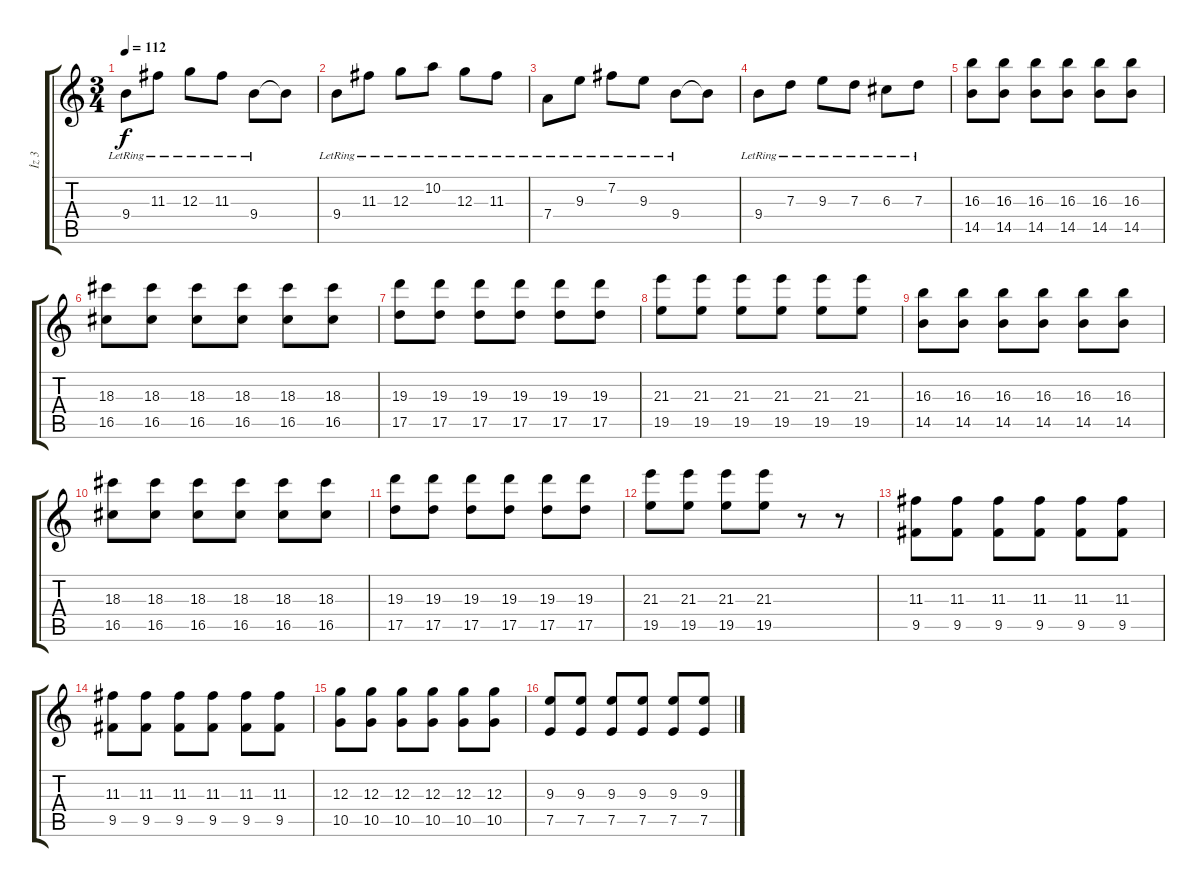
\track ("İz 3" "İz 3") {instrument distortionguitar}
\staff {score tabs}
\tuning (E4 B3 G3 D3 A2 D2) {hide}
\ts (3 4)
\tempo 112
\clef g2
\ks c
9.4{lr}.8{dy f volume 13 instrument pad1newage} 11.3{lr}.8 12.3{lr}.8 11.3{lr}.8 9.4{lr}.8 9.4{t}.8 |
9.4{lr}.8 11.3{lr}.8 12.3{lr}.8 10.2{lr}.8 12.3{lr}.8 11.3{lr}.8 |
7.4{lr}.8 9.3{lr}.8 7.2{lr}.8 9.3{lr}.8 9.4{lr}.8 9.4{t}.8 |
9.4{lr}.8 7.3{lr}.8 9.3{lr}.8 7.3{lr}.8 6.3{lr}.8 7.3{lr}.8 |
(16.3 14.5).8{instrument distortionguitar} (16.3 14.5).8 (16.3 14.5).8 (16.3 14.5).8 (16.3 14.5).8 (16.3 14.5).8 |
(18.3 16.5).8 (18.3 16.5).8 (18.3 16.5).8 (18.3 16.5).8 (18.3 16.5).8 (18.3 16.5).8 |
(19.3 17.5).8 (19.3 17.5).8 (19.3 17.5).8 (19.3 17.5).8 (19.3 17.5).8 (19.3 17.5).8 |
(21.3 19.5).8 (21.3 19.5).8 (21.3 19.5).8 (21.3 19.5).8 (21.3 19.5).8 (21.3 19.5).8 |
(16.3 14.5).8{instrument distortionguitar} (16.3 14.5).8 (16.3 14.5).8 (16.3 14.5).8 (16.3 14.5).8 (16.3 14.5).8 |
(18.3 16.5).8 (18.3 16.5).8 (18.3 16.5).8 (18.3 16.5).8 (18.3 16.5).8 (18.3 16.5).8 |
(19.3 17.5).8 (19.3 17.5).8 (19.3 17.5).8 (19.3 17.5).8 (19.3 17.5).8 (19.3 17.5).8 |
(21.3 19.5).8 (21.3 19.5).8 (21.3 19.5).8 (21.3 19.5).8 r.8 r.8 |
(11.3 9.5).8{volume 10} (11.3 9.5).8 (11.3 9.5).8 (11.3 9.5).8 (11.3 9.5).8 (11.3 9.5).8 |
(11.3 9.5).8 (11.3 9.5).8 (11.3 9.5).8 (11.3 9.5).8 (11.3 9.5).8 (11.3 9.5).8 |
(12.3 10.5).8 (12.3 10.5).8 (12.3 10.5).8 (12.3 10.5).8 (12.3 10.5).8 (12.3 10.5).8 |
(9.3 7.5).8 (9.3 7.5).8 (9.3 7.5).8 (9.3 7.5).8 (9.3 7.5).8 (9.3 7.5).8
